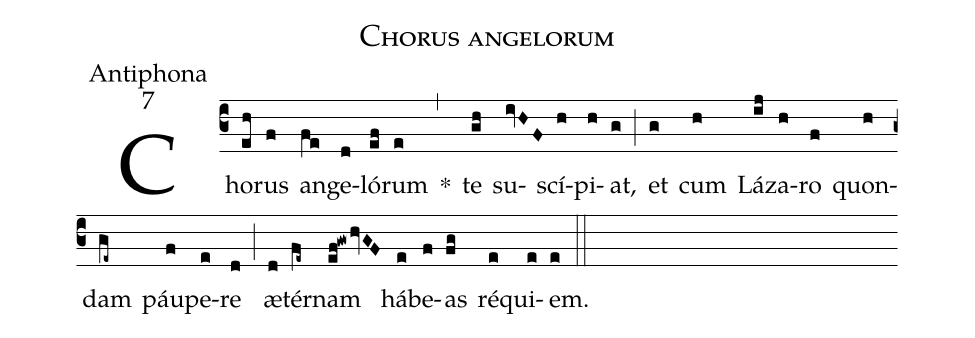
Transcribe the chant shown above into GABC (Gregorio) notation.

name:Chorus angelorum;
office-part:Antiphona;
mode:7;
%%
(c3) Cho(eh)rus(f) an(fe)ge(d)ló(ef)rum(e) *(,) te(gh) su(ivHF)scí(h)pi(h)at,(g) (;) et(g) cum(h) Lá(ij)za(h)ro(f) quon(h)dam(ge~) páu(f)pe(e)re(d) (;) æ(d)tér(fe~)nam(ef!gwhvGF) há(e)be(f)as(fg) ré(e)qui(e)em.(e::)
